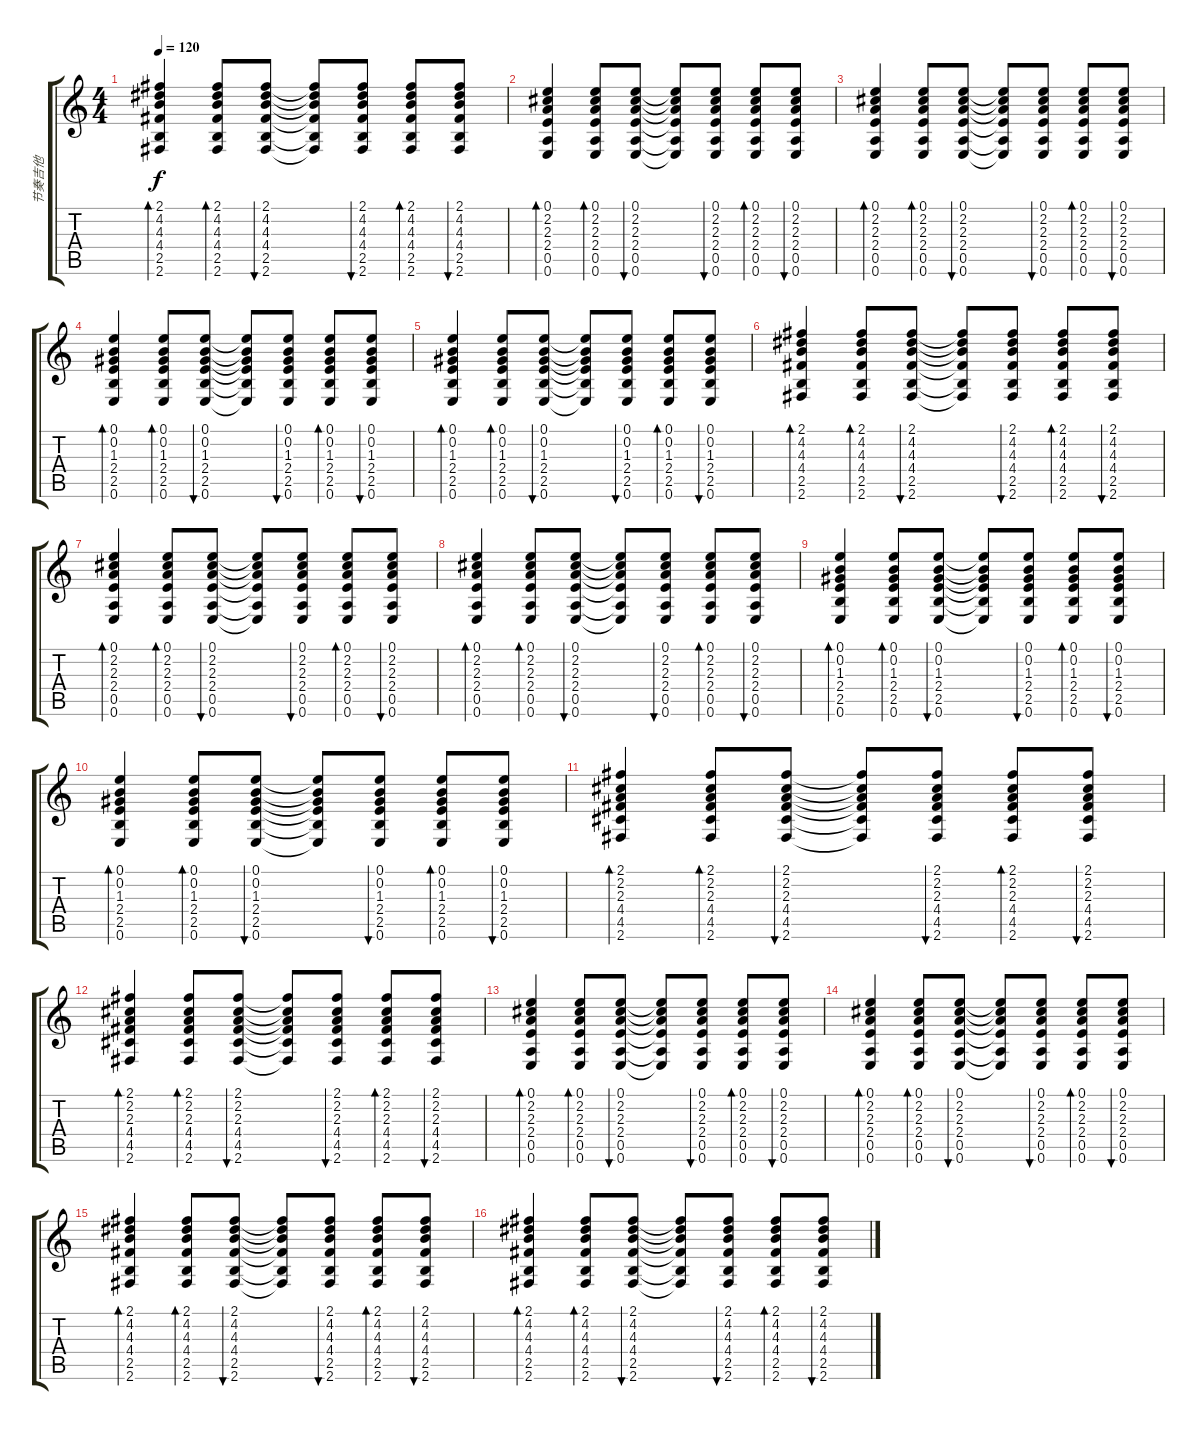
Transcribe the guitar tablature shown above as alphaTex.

\track ("节奏吉他" "节奏吉他") {instrument electricguitarmuted}
\staff {score tabs}
\tuning (E4 B3 G3 D3 A2 E2) {hide}
\ts (4 4)
\tempo 120
\clef g2
\ks c
(2.1 4.2 4.3 4.4 2.5 2.6).4{bd 30 dy f} (2.1 4.2 4.3 4.4 2.5 2.6).8{bd 30} (2.1 4.2 4.3 4.4 2.5 2.6).8{bu 30} (2.1{t} 4.2{t} 4.3{t} 4.4{t} 2.5{t} 2.6{t}).8 (2.1 4.2 4.3 4.4 2.5 2.6).8{bu 30} (2.1 4.2 4.3 4.4 2.5 2.6).8{bd 30} (2.1 4.2 4.3 4.4 2.5 2.6).8{bu 30} |
(0.1 2.2 2.3 2.4 0.5 0.6).4{bd 30} (0.1 2.2 2.3 2.4 0.5 0.6).8{bd 30} (0.1 2.2 2.3 2.4 0.5 0.6).8{bu 30} (0.1{t} 2.2{t} 2.3{t} 2.4{t} 0.5{t} 0.6{t}).8 (0.1 2.2 2.3 2.4 0.5 0.6).8{bu 30} (0.1 2.2 2.3 2.4 0.5 0.6).8{bd 30} (0.1 2.2 2.3 2.4 0.5 0.6).8{bu 30} |
(0.1 2.2 2.3 2.4 0.5 0.6).4{bd 30} (0.1 2.2 2.3 2.4 0.5 0.6).8{bd 30} (0.1 2.2 2.3 2.4 0.5 0.6).8{bu 30} (0.1{t} 2.2{t} 2.3{t} 2.4{t} 0.5{t} 0.6{t}).8 (0.1 2.2 2.3 2.4 0.5 0.6).8{bu 30} (0.1 2.2 2.3 2.4 0.5 0.6).8{bd 30} (0.1 2.2 2.3 2.4 0.5 0.6).8{bu 30} |
(0.1 0.2 1.3 2.4 2.5 0.6).4{bd 30} (0.1 0.2 1.3 2.4 2.5 0.6).8{bd 30} (0.1 0.2 1.3 2.4 2.5 0.6).8{bu 30} (0.1{t} 0.2{t} 1.3{t} 2.4{t} 2.5{t} 0.6{t}).8 (0.1 0.2 1.3 2.4 2.5 0.6).8{bu 30} (0.1 0.2 1.3 2.4 2.5 0.6).8{bd 30} (0.1 0.2 1.3 2.4 2.5 0.6).8{bu 30} |
(0.1 0.2 1.3 2.4 2.5 0.6).4{bd 30} (0.1 0.2 1.3 2.4 2.5 0.6).8{bd 30} (0.1 0.2 1.3 2.4 2.5 0.6).8{bu 30} (0.1{t} 0.2{t} 1.3{t} 2.4{t} 2.5{t} 0.6{t}).8 (0.1 0.2 1.3 2.4 2.5 0.6).8{bu 30} (0.1 0.2 1.3 2.4 2.5 0.6).8{bd 30} (0.1 0.2 1.3 2.4 2.5 0.6).8{bu 30} |
(2.1 4.2 4.3 4.4 2.5 2.6).4{bd 30} (2.1 4.2 4.3 4.4 2.5 2.6).8{bd 30} (2.1 4.2 4.3 4.4 2.5 2.6).8{bu 30} (2.1{t} 4.2{t} 4.3{t} 4.4{t} 2.5{t} 2.6{t}).8 (2.1 4.2 4.3 4.4 2.5 2.6).8{bu 30} (2.1 4.2 4.3 4.4 2.5 2.6).8{bd 30} (2.1 4.2 4.3 4.4 2.5 2.6).8{bu 30} |
(0.1 2.2 2.3 2.4 0.5 0.6).4{bd 30} (0.1 2.2 2.3 2.4 0.5 0.6).8{bd 30} (0.1 2.2 2.3 2.4 0.5 0.6).8{bu 30} (0.1{t} 2.2{t} 2.3{t} 2.4{t} 0.5{t} 0.6{t}).8 (0.1 2.2 2.3 2.4 0.5 0.6).8{bu 30} (0.1 2.2 2.3 2.4 0.5 0.6).8{bd 30} (0.1 2.2 2.3 2.4 0.5 0.6).8{bu 30} |
(0.1 2.2 2.3 2.4 0.5 0.6).4{bd 30} (0.1 2.2 2.3 2.4 0.5 0.6).8{bd 30} (0.1 2.2 2.3 2.4 0.5 0.6).8{bu 30} (0.1{t} 2.2{t} 2.3{t} 2.4{t} 0.5{t} 0.6{t}).8 (0.1 2.2 2.3 2.4 0.5 0.6).8{bu 30} (0.1 2.2 2.3 2.4 0.5 0.6).8{bd 30} (0.1 2.2 2.3 2.4 0.5 0.6).8{bu 30} |
(0.1 0.2 1.3 2.4 2.5 0.6).4{bd 30} (0.1 0.2 1.3 2.4 2.5 0.6).8{bd 30} (0.1 0.2 1.3 2.4 2.5 0.6).8{bu 30} (0.1{t} 0.2{t} 1.3{t} 2.4{t} 2.5{t} 0.6{t}).8 (0.1 0.2 1.3 2.4 2.5 0.6).8{bu 30} (0.1 0.2 1.3 2.4 2.5 0.6).8{bd 30} (0.1 0.2 1.3 2.4 2.5 0.6).8{bu 30} |
(0.1 0.2 1.3 2.4 2.5 0.6).4{bd 30} (0.1 0.2 1.3 2.4 2.5 0.6).8{bd 30} (0.1 0.2 1.3 2.4 2.5 0.6).8{bu 30} (0.1{t} 0.2{t} 1.3{t} 2.4{t} 2.5{t} 0.6{t}).8 (0.1 0.2 1.3 2.4 2.5 0.6).8{bu 30} (0.1 0.2 1.3 2.4 2.5 0.6).8{bd 30} (0.1 0.2 1.3 2.4 2.5 0.6).8{bu 30} |
(2.1 2.2 2.3 4.4 4.5 2.6).4{bd 30} (2.1 2.2 2.3 4.4 4.5 2.6).8{bd 30} (2.1 2.2 2.3 4.4 4.5 2.6).8{bu 30} (2.1{t} 2.2{t} 2.3{t} 4.4{t} 4.5{t} 2.6{t}).8 (2.1 2.2 2.3 4.4 4.5 2.6).8{bu 30} (2.1 2.2 2.3 4.4 4.5 2.6).8{bd 30} (2.1 2.2 2.3 4.4 4.5 2.6).8{bu 30} |
(2.1 2.2 2.3 4.4 4.5 2.6).4{bd 30} (2.1 2.2 2.3 4.4 4.5 2.6).8{bd 30} (2.1 2.2 2.3 4.4 4.5 2.6).8{bu 30} (2.1{t} 2.2{t} 2.3{t} 4.4{t} 4.5{t} 2.6{t}).8 (2.1 2.2 2.3 4.4 4.5 2.6).8{bu 30} (2.1 2.2 2.3 4.4 4.5 2.6).8{bd 30} (2.1 2.2 2.3 4.4 4.5 2.6).8{bu 30} |
(0.1 2.2 2.3 2.4 0.5 0.6).4{bd 30} (0.1 2.2 2.3 2.4 0.5 0.6).8{bd 30} (0.1 2.2 2.3 2.4 0.5 0.6).8{bu 30} (0.1{t} 2.2{t} 2.3{t} 2.4{t} 0.5{t} 0.6{t}).8 (0.1 2.2 2.3 2.4 0.5 0.6).8{bu 30} (0.1 2.2 2.3 2.4 0.5 0.6).8{bd 30} (0.1 2.2 2.3 2.4 0.5 0.6).8{bu 30} |
(0.1 2.2 2.3 2.4 0.5 0.6).4{bd 30} (0.1 2.2 2.3 2.4 0.5 0.6).8{bd 30} (0.1 2.2 2.3 2.4 0.5 0.6).8{bu 30} (0.1{t} 2.2{t} 2.3{t} 2.4{t} 0.5{t} 0.6{t}).8 (0.1 2.2 2.3 2.4 0.5 0.6).8{bu 30} (0.1 2.2 2.3 2.4 0.5 0.6).8{bd 30} (0.1 2.2 2.3 2.4 0.5 0.6).8{bu 30} |
(2.1 4.2 4.3 4.4 2.5 2.6).4{bd 30} (2.1 4.2 4.3 4.4 2.5 2.6).8{bd 30} (2.1 4.2 4.3 4.4 2.5 2.6).8{bu 30} (2.1{t} 4.2{t} 4.3{t} 4.4{t} 2.5{t} 2.6{t}).8 (2.1 4.2 4.3 4.4 2.5 2.6).8{bu 30} (2.1 4.2 4.3 4.4 2.5 2.6).8{bd 30} (2.1 4.2 4.3 4.4 2.5 2.6).8{bu 30} |
(2.1 4.2 4.3 4.4 2.5 2.6).4{bd 30} (2.1 4.2 4.3 4.4 2.5 2.6).8{bd 30} (2.1 4.2 4.3 4.4 2.5 2.6).8{bu 30} (2.1{t} 4.2{t} 4.3{t} 4.4{t} 2.5{t} 2.6{t}).8 (2.1 4.2 4.3 4.4 2.5 2.6).8{bu 30} (2.1 4.2 4.3 4.4 2.5 2.6).8{bd 30} (2.1 4.2 4.3 4.4 2.5 2.6).8{bu 30}
